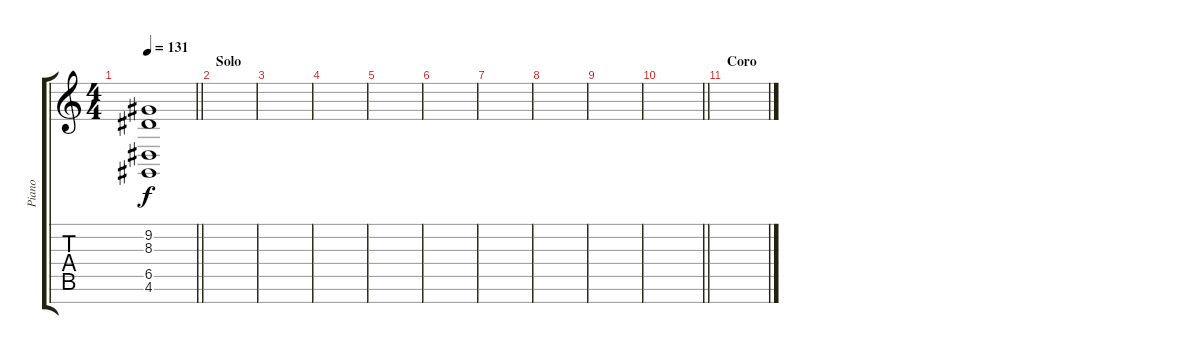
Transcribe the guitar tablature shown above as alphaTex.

\track ("Piano" "Piano") {instrument acousticgrandpiano}
\staff {score tabs}
\tuning (E4 B3 G3 D3 A2 E2 B1) {hide}
\ts (4 4)
\tempo 131
\clef g2
\barLineRight lightlight
\ks c
(9.2{t} 8.3{t} 6.5{t} 4.6{t}).1{dy f} |
\section ("" "Solo")
|
|
|
|
|
|
|
|
\barLineRight lightlight
|
\section ("" "Coro")
